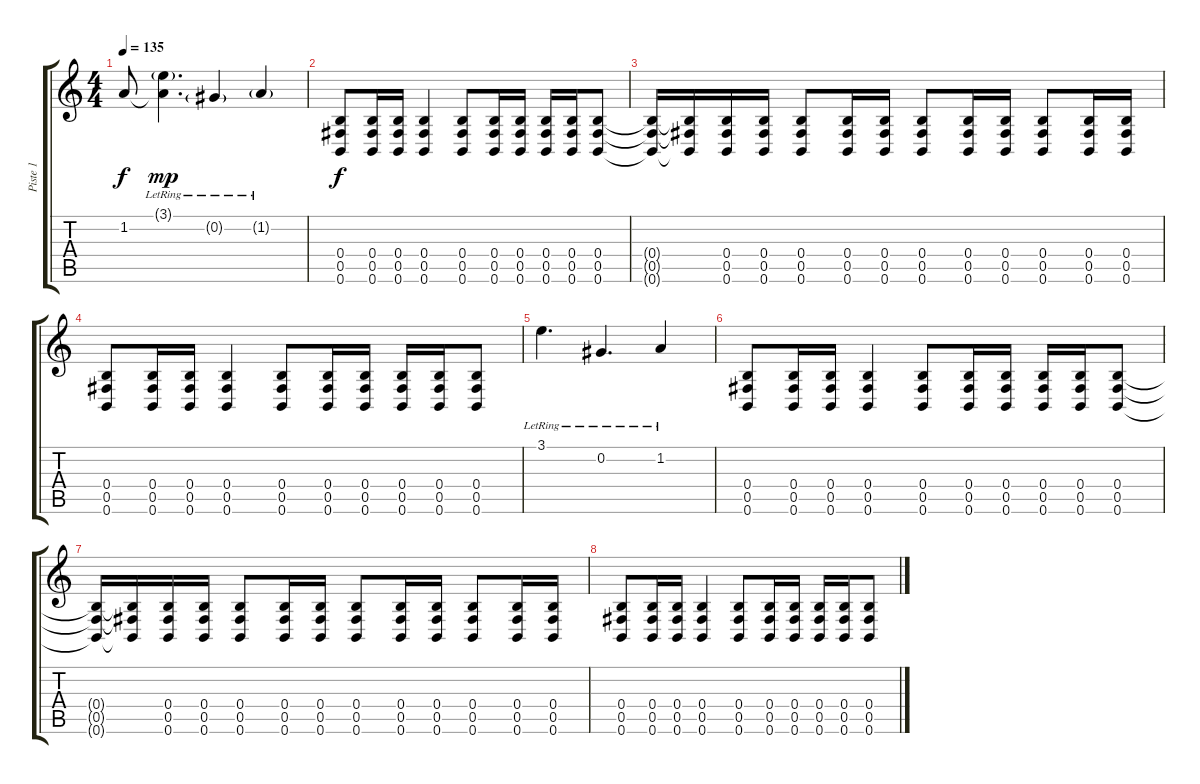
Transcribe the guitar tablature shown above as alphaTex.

\track ("Piste 1" "Piste 1") {instrument distortionguitar}
\staff {score tabs}
\tuning (Db4 Ab3 E3 B2 Gb2 B1) {hide}
\ts (4 4)
\tempo 135
\clef g2
\ks c
1.2{t}.8{dy f} (3.1{g lr} 1.2{t}).4{d dy mp} 0.2{g lr}.4 1.2{g lr}.4 |
(0.4 0.5 0.6).8{dy f} (0.4 0.5 0.6).16 (0.4 0.5 0.6).16 (0.4 0.5 0.6).4 (0.4 0.5 0.6).8 (0.4 0.5 0.6).16 (0.4 0.5 0.6).16 (0.4 0.5 0.6).16 (0.4 0.5 0.6).16 (0.4 0.5 0.6).8 |
(0.4{t} 0.5{t} 0.6{t}).16 (0.4{t} 0.5{t} 0.6{t}).16 (0.4 0.5 0.6).16 (0.4 0.5 0.6).16 (0.4 0.5 0.6).8 (0.4 0.5 0.6).16 (0.4 0.5 0.6).16 (0.4 0.5 0.6).8 (0.4 0.5 0.6).16 (0.4 0.5 0.6).16 (0.4 0.5 0.6).8 (0.4 0.5 0.6).16 (0.4 0.5 0.6).16 |
(0.4 0.5 0.6).8 (0.4 0.5 0.6).16 (0.4 0.5 0.6).16 (0.4 0.5 0.6).4 (0.4 0.5 0.6).8 (0.4 0.5 0.6).16 (0.4 0.5 0.6).16 (0.4 0.5 0.6).16 (0.4 0.5 0.6).16 (0.4 0.5 0.6).8 |
3.1{lr}.4{d} 0.2{lr}.4{d} 1.2{lr}.4 |
(0.4 0.5 0.6).8 (0.4 0.5 0.6).16 (0.4 0.5 0.6).16 (0.4 0.5 0.6).4 (0.4 0.5 0.6).8 (0.4 0.5 0.6).16 (0.4 0.5 0.6).16 (0.4 0.5 0.6).16 (0.4 0.5 0.6).16 (0.4 0.5 0.6).8 |
(0.4{t} 0.5{t} 0.6{t}).16 (0.4{t} 0.5{t} 0.6{t}).16 (0.4 0.5 0.6).16 (0.4 0.5 0.6).16 (0.4 0.5 0.6).8 (0.4 0.5 0.6).16 (0.4 0.5 0.6).16 (0.4 0.5 0.6).8 (0.4 0.5 0.6).16 (0.4 0.5 0.6).16 (0.4 0.5 0.6).8 (0.4 0.5 0.6).16 (0.4 0.5 0.6).16 |
(0.4 0.5 0.6).8 (0.4 0.5 0.6).16 (0.4 0.5 0.6).16 (0.4 0.5 0.6).4 (0.4 0.5 0.6).8 (0.4 0.5 0.6).16 (0.4 0.5 0.6).16 (0.4 0.5 0.6).16 (0.4 0.5 0.6).16 (0.4 0.5 0.6).8
